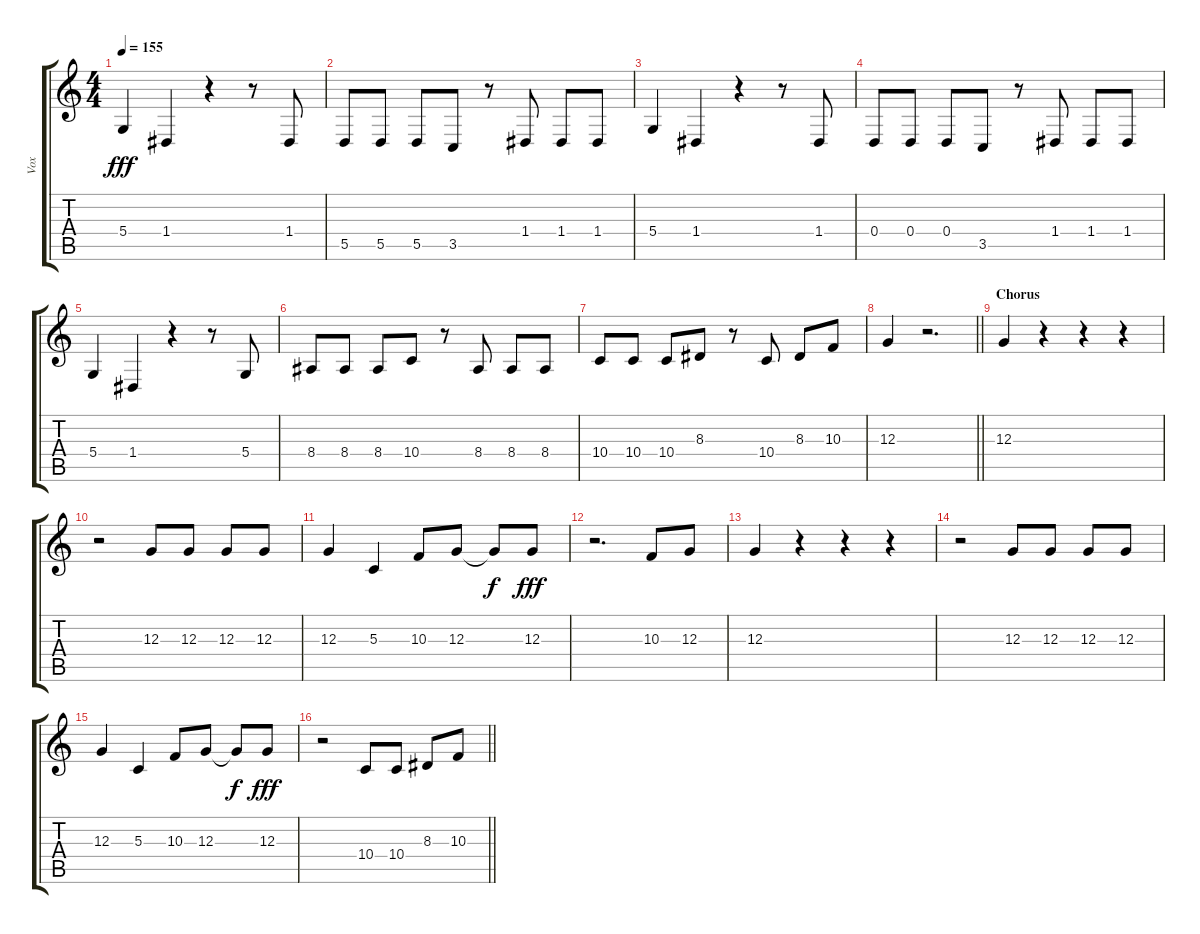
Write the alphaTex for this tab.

\track ("Vox" "Vox") {instrument lead6voice}
\staff {score tabs}
\tuning (E4 B3 G3 D3 A2 E2) {hide}
\ts (4 4)
\tempo 155
\clef g2
\ks c
5.4.4{dy fff} 1.4.4 r.4 r.8 1.4.8 |
5.5.8 5.5.8 5.5.8 3.5.8 r.8 1.4.8 1.4.8 1.4.8 |
5.4.4 1.4.4 r.4 r.8 1.4.8 |
0.4.8 0.4.8 0.4.8 3.5.8 r.8 1.4.8 1.4.8 1.4.8 |
5.4.4 1.4.4 r.4 r.8 5.4.8 |
8.4.8 8.4.8 8.4.8 10.4.8 r.8 8.4.8 8.4.8 8.4.8 |
10.4.8 10.4.8 10.4.8 8.3.8 r.8 10.4.8 8.3.8 10.3.8 |
\barLineRight lightlight
12.3.4 r.2{d} |
\section ("" "Chorus")
12.3.4 r.4 r.4 r.4 |
r.2 12.3.8 12.3.8 12.3.8 12.3.8 |
12.3.4 5.3.4 10.3.8 12.3.8 12.3{t}.8{dy f} 12.3.8{dy fff} |
r.2{d} 10.3.8 12.3.8 |
12.3.4 r.4 r.4 r.4 |
r.2 12.3.8 12.3.8 12.3.8 12.3.8 |
12.3.4 5.3.4 10.3.8 12.3.8 12.3{t}.8{dy f} 12.3.8{dy fff} |
\barLineRight lightlight
r.2 10.4.8 10.4.8 8.3.8 10.3.8
